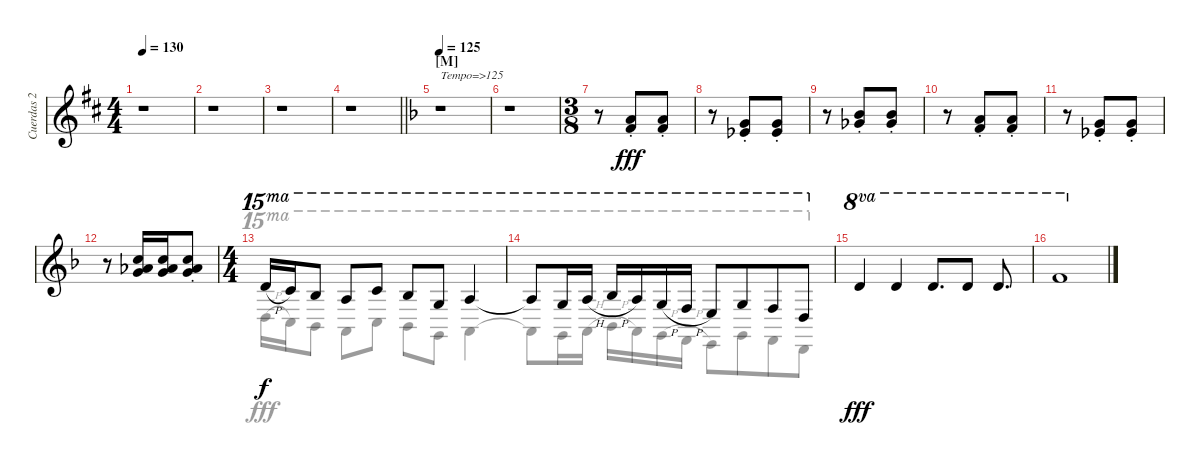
\track ("Cuerdas 2 / Piano" "Cuerdas 2 ") {instrument stringensemble1}
\staff {score}
\tuning (E4 B3 G3 D3 A2 E2) {hide}
\voice
\ts (4 4)
\tempo 130
\clef g2
\ks d
r.1{dy f} |
r.1 |
r.1 |
\barLineRight lightlight
r.1 |
\section ("" "[M]")
\tempo 125
\ks f
r.1{txt "Tempo=>125"} |
r.1 |
\ts (3 8)
r.8 (5.1{st} 6.2{st}).8{dy fff beam merge} (5.1{st} 6.2{st}).8 |
r.8 (3.1{st} 4.2{st}).8{beam merge} (3.1{st} 4.2{st}).8 |
r.8 (6.1{st} 7.2{st}).8{beam merge} (6.1{st} 7.2{st}).8 |
r.8 (5.1{st} 6.2{st}).8{beam merge} (5.1{st} 6.2{st}).8 |
r.8 (8.2{st} 8.3{st}).8{beam merge} (8.2{st} 8.3{st}).8 |
r.8 (8.1 9.2 12.3).16 (8.1 9.2 12.3).16 (8.1{st} 9.2{st} 12.3{st}).8 |
\ts (4 4)
22.1{h}.16{ot 15ma dy f volume 13} 20.1.16{ot 15ma} 18.1.8{ot 15ma} 17.1.8{ot 15ma} 20.1.8{ot 15ma} 18.1.8{ot 15ma} 15.1.8{ot 15ma} 17.1.4{ot 15ma} |
17.1{t}.8{ot 15ma} 15.1.16{ot 15ma} 17.1{h}.16{ot 15ma} 18.1{h}.16{ot 15ma} 17.1.16{ot 15ma} 15.1{h}.16{ot 15ma} 13.1{h}.16{ot 15ma} 12.1.8{ot 15ma} 15.1.8{ot 15ma beam merge} 13.1.8{ot 15ma} 10.1.8{ot 15ma} |
10.1.4{ot 8va dy fff} 10.1.4{ot 8va} 10.1.8{d ot 8va} 10.1.8{ot 8va} 10.1.8{d ot 8va} |
13.1.1{ot 8va}
\voice
\clef g2
\ottava regular
\simile none
\ks d
|
|
|
\barLineRight lightlight
|
\ks f
|
|
|
|
|
|
|
|
15.2{h}.16{ot 15ma} 13.2.16{ot 15ma} 11.2.8{ot 15ma} 10.2.8{ot 15ma} 13.2.8{ot 15ma} 11.2.8{ot 15ma} 12.3.8{ot 15ma} 10.2.4{ot 15ma} |
10.2{t}.8{ot 15ma} 12.3.16{ot 15ma} 10.2{h}.16{ot 15ma} 11.2{h}.16{ot 15ma} 10.2.16{ot 15ma} 12.3{h}.16{ot 15ma} 10.3{h}.16{ot 15ma} 9.3.8{ot 15ma} 12.3.8{ot 15ma beam merge} 10.3.8{ot 15ma} 12.4.8{ot 15ma} |
|
